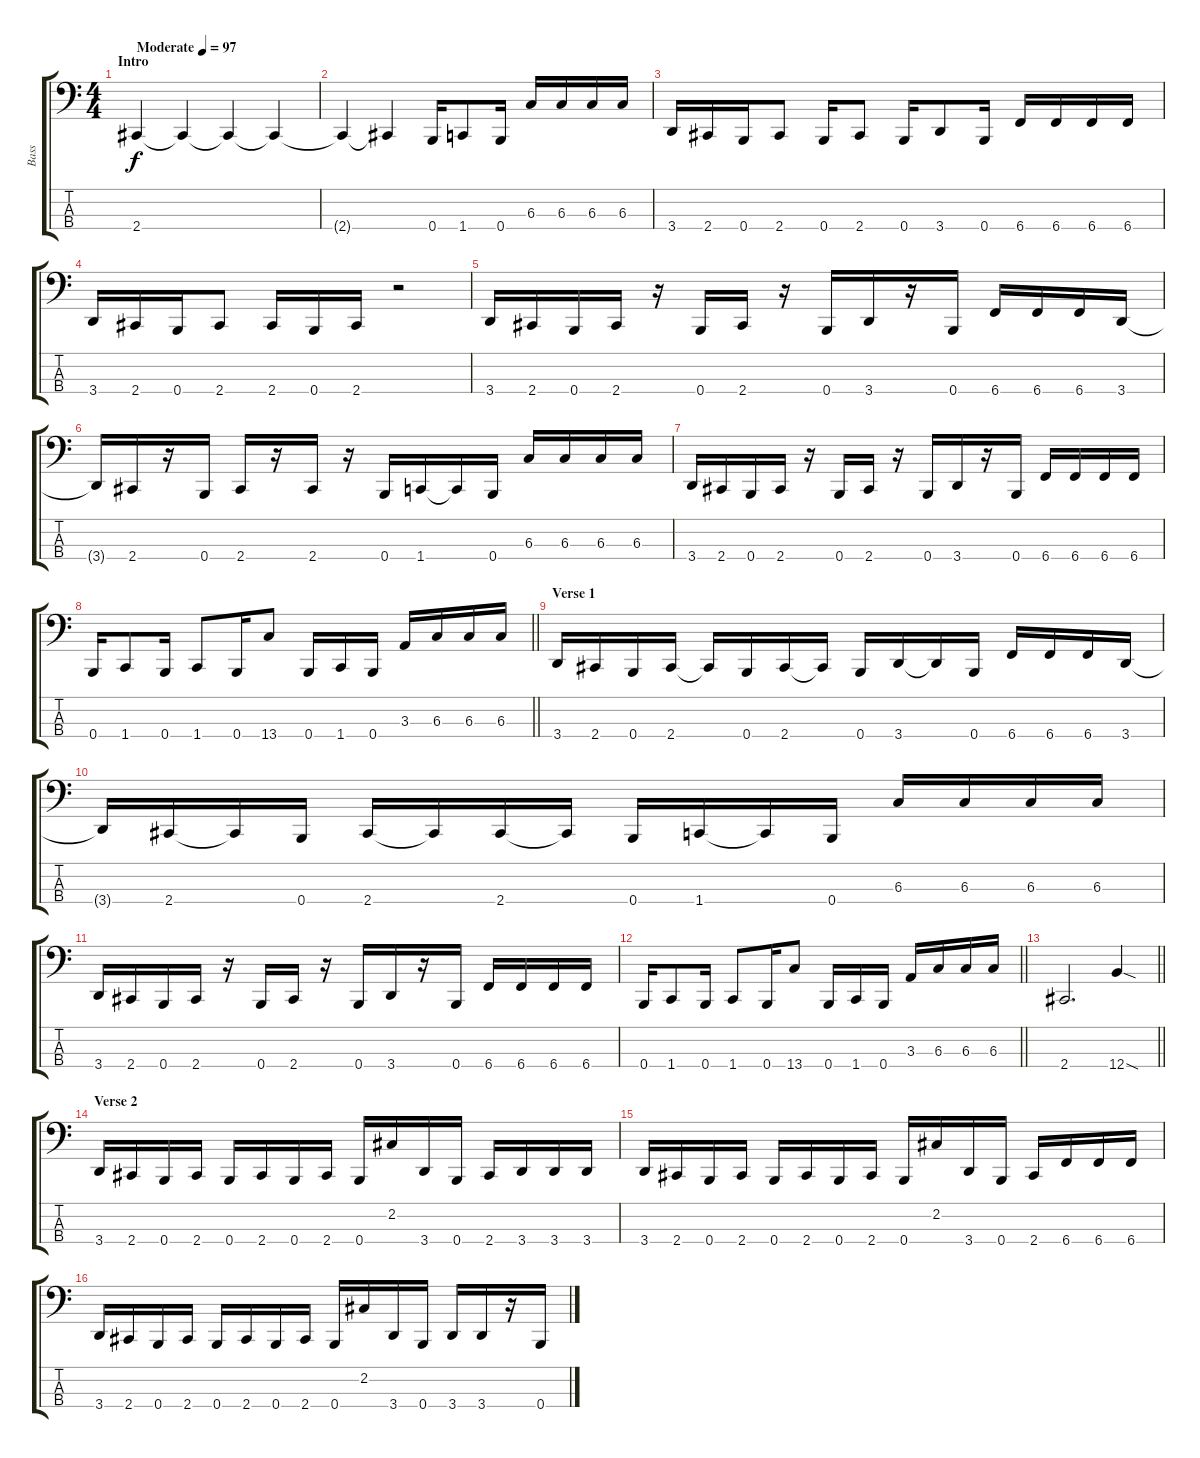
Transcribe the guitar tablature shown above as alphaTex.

\track ("Bass" "Bass") {instrument electricbasspick}
\staff {score tabs}
\tuning (E2 B1 Gb1 B0) {hide}
\ts (4 4)
\section ("" "Intro")
\tempo (97 "Moderate")
\clef f4
\ks c
2.4.4{dy f instrument electricbasspick} 2.4{t}.4 2.4{t}.4 2.4{t}.4 |
2.4{t}.4 2.4{t}.4 0.4.16 1.4.8 0.4.16 6.3.16 6.3.16 6.3.16 6.3.16 |
3.4.16 2.4.16 0.4.16 2.4.8 0.4.16 2.4.8 0.4.16 3.4.8 0.4.16 6.4.16 6.4.16 6.4.16 6.4.16 |
3.4.16 2.4.16 0.4.16 2.4.8 2.4.16 0.4.16 2.4.16 r.2 |
3.4.16 2.4.16 0.4.16 2.4.16 r.16 0.4.16 2.4.16 r.16 0.4.16 3.4.16 r.16 0.4.16 6.4.16 6.4.16 6.4.16 3.4.16 |
3.4{t}.16 2.4.16 r.16 0.4.16 2.4.16 r.16 2.4.16 r.16 0.4.16 1.4.16 1.4{t}.16 0.4.16 6.3.16 6.3.16 6.3.16 6.3.16 |
3.4.16 2.4.16 0.4.16 2.4.16 r.16 0.4.16 2.4.16 r.16 0.4.16 3.4.16 r.16 0.4.16 6.4.16 6.4.16 6.4.16 6.4.16 |
\barLineRight lightlight
0.4.16 1.4.8 0.4.16 1.4.8 0.4.16 13.4.8 0.4.16 1.4.16 0.4.16 3.3.16 6.3.16 6.3.16 6.3.16 |
\section ("" "Verse 1")
3.4.16 2.4.16 0.4.16 2.4.16 2.4{t}.16 0.4.16 2.4.16 2.4{t}.16 0.4.16 3.4.16 3.4{t}.16 0.4.16 6.4.16 6.4.16 6.4.16 3.4.16 |
3.4{t}.16 2.4.16 2.4{t}.16 0.4.16 2.4.16 2.4{t}.16 2.4.16 2.4{t}.16 0.4.16 1.4.16 1.4{t}.16 0.4.16 6.3.16 6.3.16 6.3.16 6.3.16 |
3.4.16 2.4.16 0.4.16 2.4.16 r.16 0.4.16 2.4.16 r.16 0.4.16 3.4.16 r.16 0.4.16 6.4.16 6.4.16 6.4.16 6.4.16 |
\barLineRight lightlight
0.4.16 1.4.8 0.4.16 1.4.8 0.4.16 13.4.8 0.4.16 1.4.16 0.4.16 3.3.16 6.3.16 6.3.16 6.3.16 |
\barLineRight lightlight
2.4.2{d} 12.4{sod}.4 |
\section ("" "Verse 2")
3.4.16 2.4.16 0.4.16 2.4.16 0.4.16 2.4.16 0.4.16 2.4.16 0.4.16 2.2.16 3.4.16 0.4.16 2.4.16 3.4.16 3.4.16 3.4.16 |
3.4.16 2.4.16 0.4.16 2.4.16 0.4.16 2.4.16 0.4.16 2.4.16 0.4.16 2.2.16 3.4.16 0.4.16 2.4.16 6.4.16 6.4.16 6.4.16 |
3.4.16 2.4.16 0.4.16 2.4.16 0.4.16 2.4.16 0.4.16 2.4.16 0.4.16 2.2.16 3.4.16 0.4.16 3.4.16 3.4.16 r.16 0.4.16
